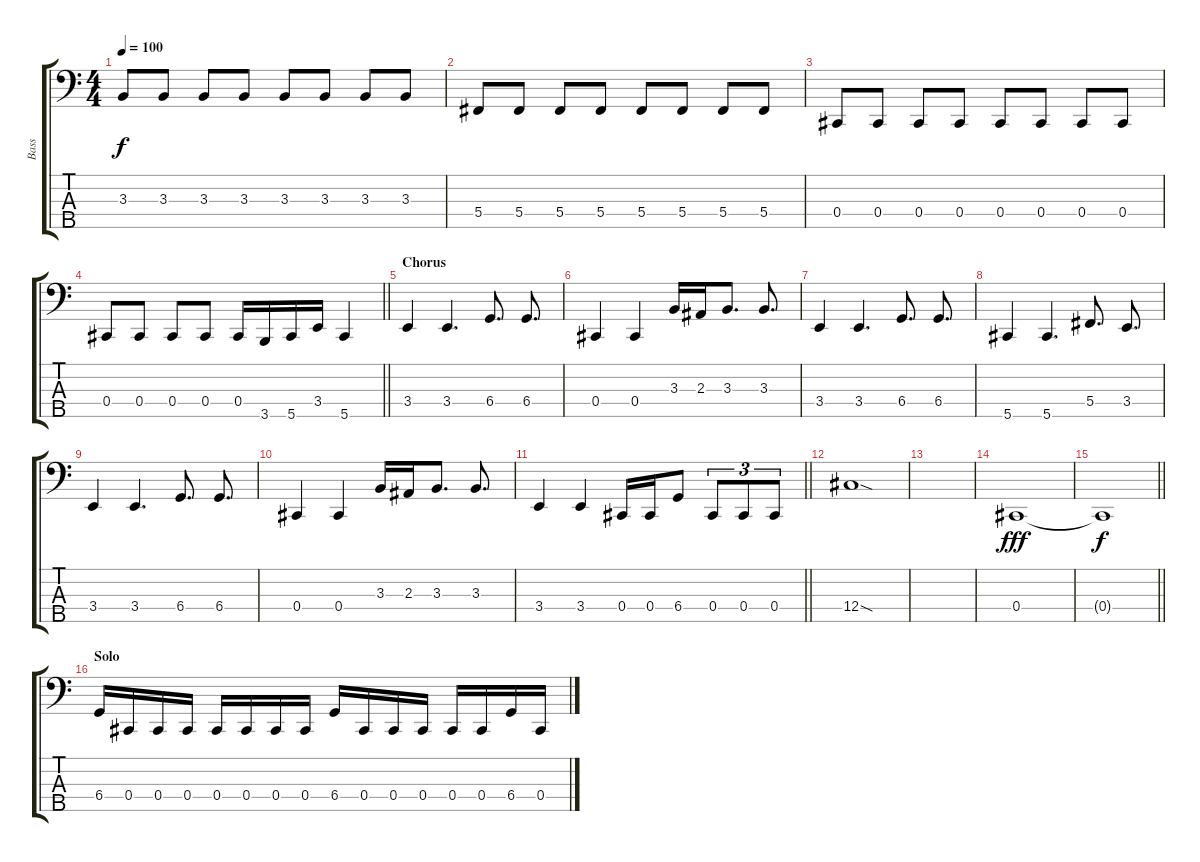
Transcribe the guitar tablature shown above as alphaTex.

\track ("Bass" "Bass") {instrument electricbassfinger}
\staff {score tabs}
\tuning (Gb2 Db2 Ab1 Db1 Ab0) {hide}
\ts (4 4)
\tempo 100
\clef f4
\ks c
3.3.8{dy f} 3.3.8 3.3.8 3.3.8 3.3.8 3.3.8 3.3.8 3.3.8 |
5.4.8 5.4.8 5.4.8 5.4.8 5.4.8 5.4.8 5.4.8 5.4.8 |
0.4.8 0.4.8 0.4.8 0.4.8 0.4.8 0.4.8 0.4.8 0.4.8 |
\barLineRight lightlight
0.4.8 0.4.8 0.4.8 0.4.8 0.4.16 3.5.16 5.5.16 3.4.16 5.5.4 |
\section ("" "Chorus")
3.4.4 3.4.4{d} 6.4.8{d} 6.4.8{d} |
0.4.4 0.4.4 3.3.16 2.3.16 3.3.8{d} 3.3.8{d} |
3.4.4 3.4.4{d} 6.4.8{d} 6.4.8{d} |
5.5.4 5.5.4{d} 5.4.8{d} 3.4.8{d} |
3.4.4 3.4.4{d} 6.4.8{d} 6.4.8{d} |
0.4.4 0.4.4 3.3.16 2.3.16 3.3.8{d} 3.3.8{d} |
\barLineRight lightlight
3.4.4 3.4.4 0.4.16 0.4.16 6.4.8 0.4.8{tu (3 2)} 0.4.8{tu (3 2)} 0.4.8{tu (3 2)} |
\section ("" "")
12.4{sod}.1 |
|
0.4.1{dy fff} |
\barLineRight lightlight
0.4{t}.1{dy f} |
\section ("" "Solo")
6.4.16 0.4.16 0.4.16 0.4.16 0.4.16 0.4.16 0.4.16 0.4.16 6.4.16 0.4.16 0.4.16 0.4.16 0.4.16 0.4.16 6.4.16 0.4.16
